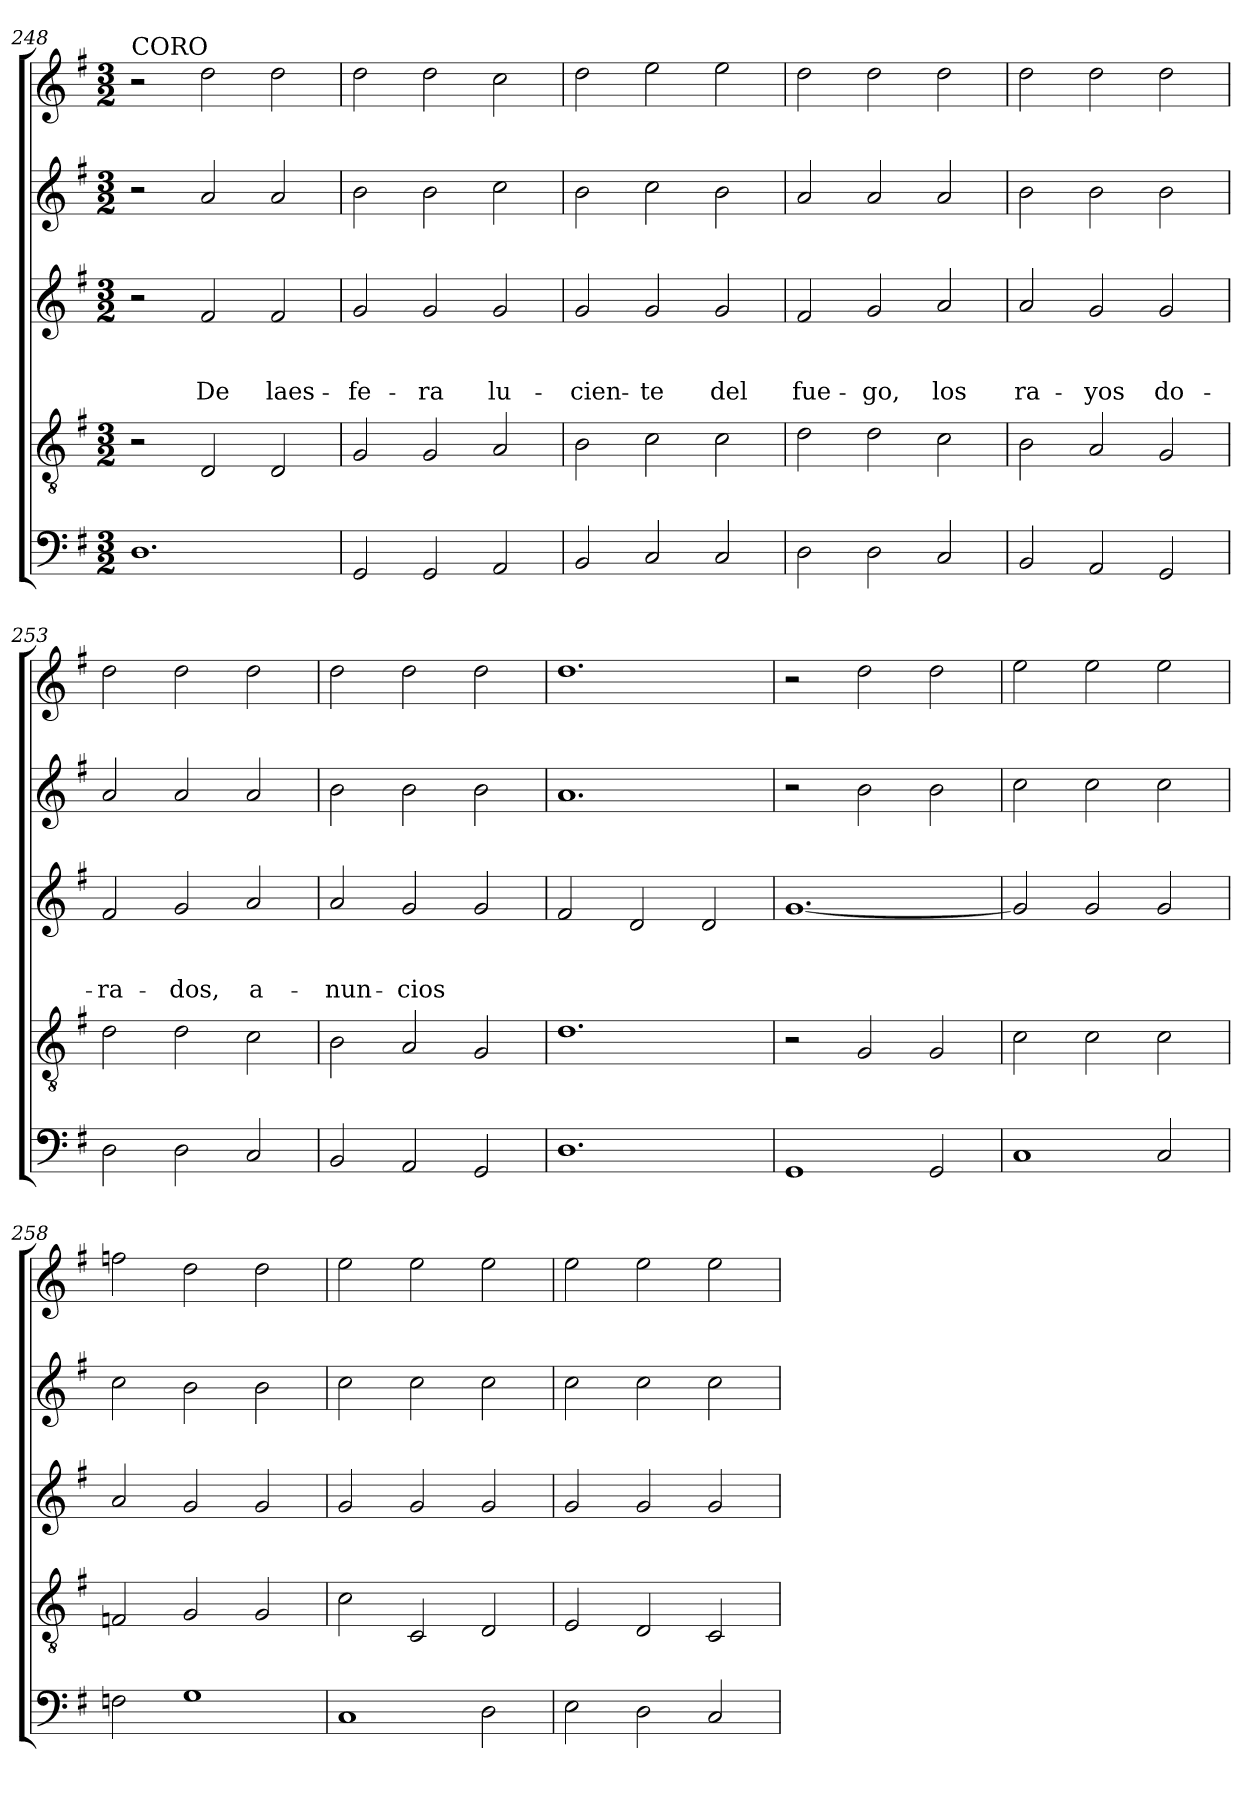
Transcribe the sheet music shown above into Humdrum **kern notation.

**kern	**kern	**kern	**text	**text	**text	**kern	**kern
*part5	*part4	*part3	*part3	*part3	*part3	*part2	*part1
*staff5	*staff4	*staff3	*staff3	*staff3	*staff3	*staff2	*staff1
!!LO:PB:g=z
*clefF4	*clefGv2	*clefG2	*	*	*	*clefG2	*clefG2
*k[f#]	*k[f#]	*k[f#]	*	*	*	*k[f#]	*k[f#]
*G:	*G:	*G:	*	*	*	*G:	*G:
*M3/2	*M3/2	*M3/2	*	*	*	*M3/2	*M3/2
*MM24	*MM24	*MM24	*	*	*	*MM24	*MM24
=248	=248	=248	=248	=248	=248	=248	=248
!	!	!	!	!	!	!	!LO:TX:a:t=CORO
1.D	2r	2r	.	.	.	2r	2r
!	!	!	!	!	!LO:LY:b	!	!
.	2D/	2f#/	.	.	De	2a/	2dd\
!	!	!	!	!	!LO:LY:b	!	!
.	2D/	2f#/	.	.	laes-	2a/	2dd\
=249	=249	=249	=249	=249	=249	=249	=249
!	!	!	!	!	!LO:LY:b	!	!
2GG/	2G/	2g/	.	.	-fe-	2b\	2dd\
!	!	!	!	!	!LO:LY:b	!	!
2GG/	2G/	2g/	.	.	-ra	2b\	2dd\
!	!	!	!	!	!LO:LY:b	!	!
2AA/	2A/	2g/	.	.	lu-	2cc\	2cc\
=250	=250	=250	=250	=250	=250	=250	=250
!	!	!	!	!	!LO:LY:b	!	!
2BB/	2B\	2g/	.	.	-cien-	2b\	2dd\
!	!	!	!	!	!LO:LY:b	!	!
2C/	2c\	2g/	.	.	-te	2cc\	2ee\
!	!	!	!	!	!LO:LY:b	!	!
2C/	2c\	2g/	.	.	del	2b\	2ee\
=251	=251	=251	=251	=251	=251	=251	=251
!	!	!	!	!	!LO:LY:b	!	!
2D\	2d\	2f#/	.	.	fue-	2a/	2dd\
!	!	!	!	!	!LO:LY:b	!	!
2D\	2d\	2g/	.	.	-go,	2a/	2dd\
!	!	!	!	!	!LO:LY:b	!	!
2C/	2c\	2a/	.	.	los	2a/	2dd\
=252	=252	=252	=252	=252	=252	=252	=252
!	!	!	!	!	!LO:LY:b	!	!
2BB/	2B\	2a/	.	.	ra-	2b\	2dd\
!	!	!	!	!	!LO:LY:b	!	!
2AA/	2A/	2g/	.	.	-yos	2b\	2dd\
!	!	!	!	!	!LO:LY:b	!	!
2GG/	2G/	2g/	.	.	do-	2b\	2dd\
=253	=253	=253	=253	=253	=253	=253	=253
!	!	!	!	!	!LO:LY:b	!	!
2D\	2d\	2f#/	.	.	-ra-	2a/	2dd\
!	!	!	!	!	!LO:LY:b	!	!
2D\	2d\	2g/	.	.	-dos,	2a/	2dd\
!	!	!	!	!	!LO:LY:b	!	!
2C/	2c\	2a/	.	.	a-	2a/	2dd\
!!LO:LB:g=z
=254	=254	=254	=254	=254	=254	=254	=254
!	!	!	!	!	!LO:LY:b	!	!
2BB/	2B\	2a/	.	.	-nun-	2b\	2dd\
!	!	!	!	!	!LO:LY:b	!	!
2AA/	2A/	2g/	.	.	-cios	2b\	2dd\
2GG/	2G/	2g/	.	.	.	2b\	2dd\
=255	=255	=255	=255	=255	=255	=255	=255
1.D	1.d	2f#/	.	.	.	1.a	1.dd
.	.	2d/	.	.	.	.	.
.	.	2d/	.	.	.	.	.
!!LO:LB:g=z
=256	=256	=256	=256	=256	=256	=256	=256
1GG	2r	[<1.g	.	.	.	2r	2r
.	2G/	.	.	.	.	2b\	2dd\
2GG/	2G/	.	.	.	.	2b\	2dd\
=257	=257	=257	=257	=257	=257	=257	=257
1C	2c\	2g/]	.	.	.	2cc\	2ee\
.	2c\	2g/	.	.	.	2cc\	2ee\
2C/	2c\	2g/	.	.	.	2cc\	2ee\
=258	=258	=258	=258	=258	=258	=258	=258
2Fn\	2Fn/	2a/	.	.	.	2cc\	2ffn\
1G	2G/	2g/	.	.	.	2b\	2dd\
.	2G/	2g/	.	.	.	2b\	2dd\
=259	=259	=259	=259	=259	=259	=259	=259
1C	2c\	2g/	.	.	.	2cc\	2ee\
.	2C/	2g/	.	.	.	2cc\	2ee\
2D\	2D/	2g/	.	.	.	2cc\	2ee\
=260	=260	=260	=260	=260	=260	=260	=260
2E\	2E/	2g/	.	.	.	2cc\	2ee\
2D\	2D/	2g/	.	.	.	2cc\	2ee\
2C/	2C/	2g/	.	.	.	2cc\	2ee\
=	=	=	=	=	=	=	=
*-	*-	*-	*-	*-	*-	*-	*-
